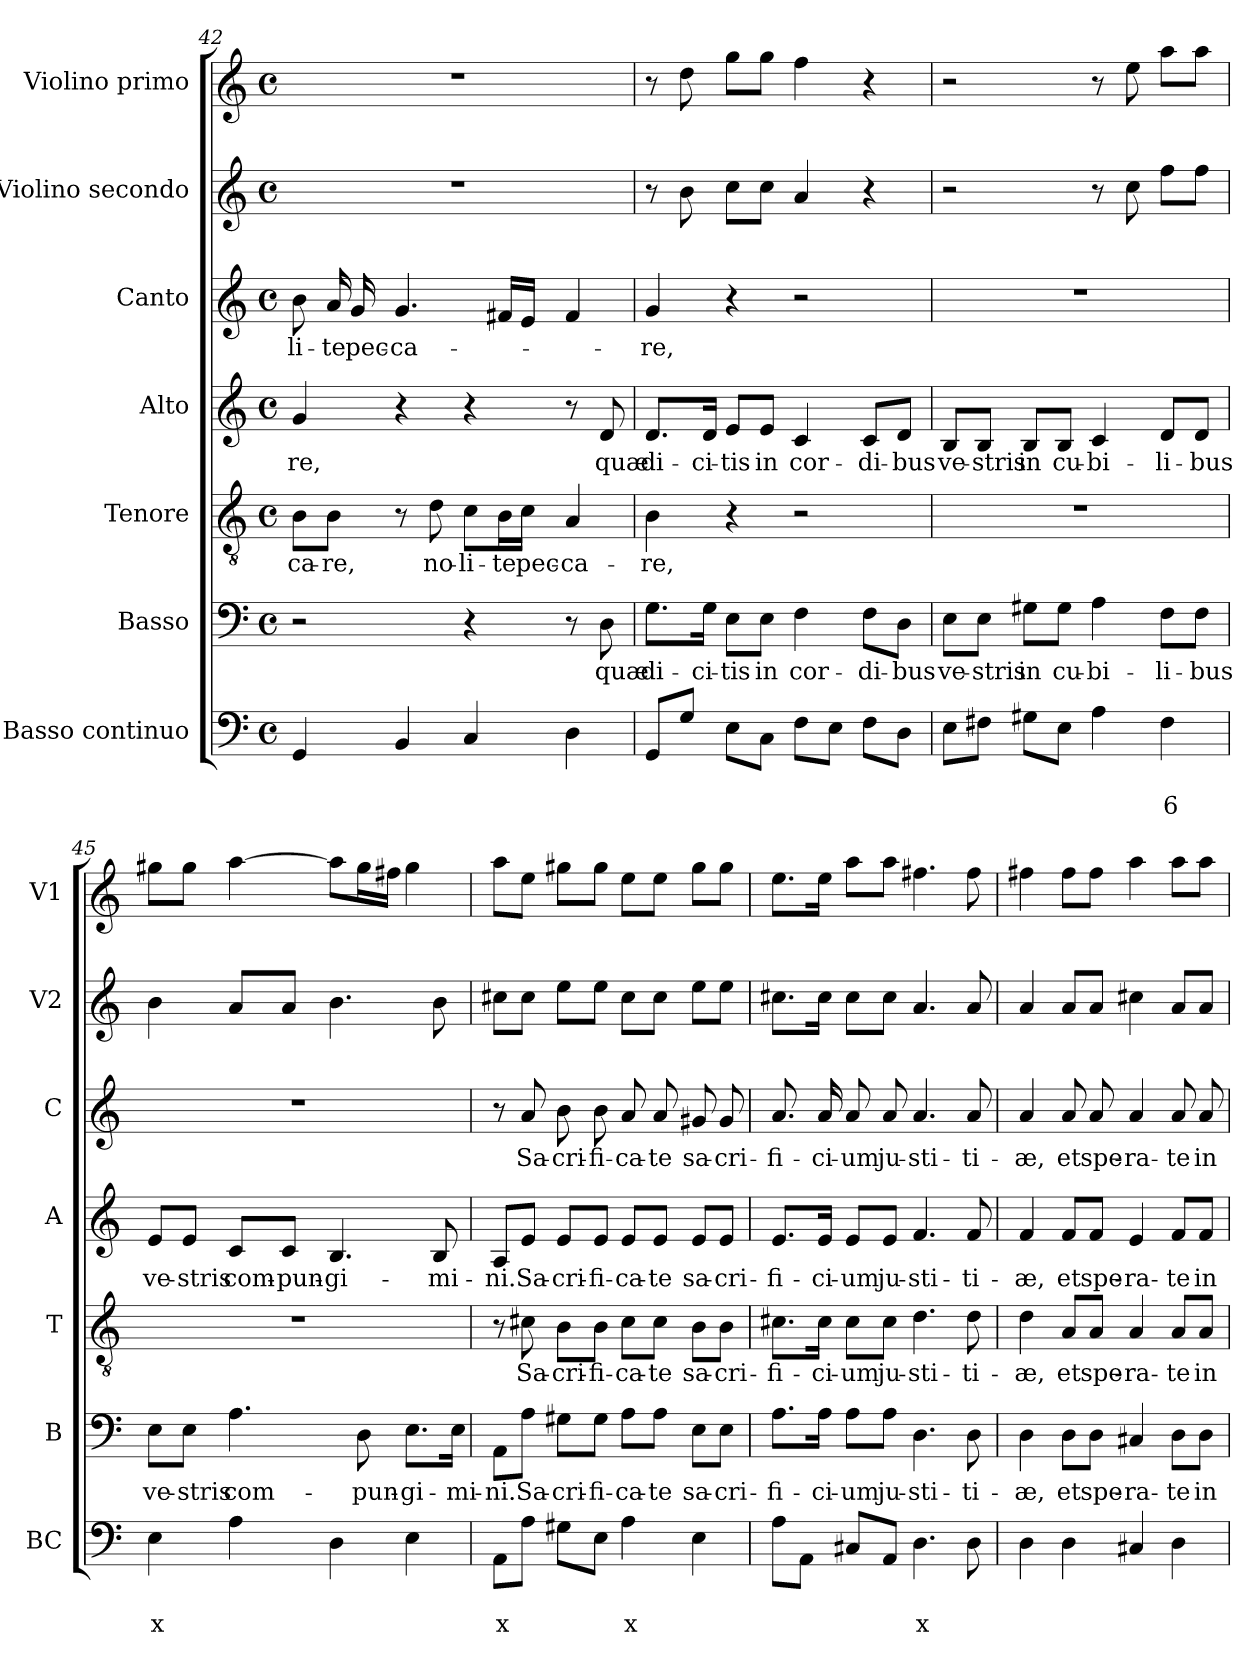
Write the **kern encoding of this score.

**kern	**text	**text	**kern	**text	**kern	**text	**kern	**text	**kern	**text	**kern	**kern
*part7	*part7	*part7	*part6	*part6	*part5	*part5	*part4	*part4	*part3	*part3	*part2	*part1
*staff7	*staff7	*staff7	*staff6	*staff6	*staff5	*staff5	*staff4	*staff4	*staff3	*staff3	*staff2	*staff1
*I"Basso continuo	*	*	*I"Basso	*	*I"Tenore	*	*I"Alto	*	*I"Canto	*	*I"Violino secondo	*I"Violino primo
*I'BC	*	*	*I'B	*	*I'T	*	*I'A	*	*I'C	*	*I'V2	*I'V1
!!LO:LB:g=z
*clefF4	*	*	*clefF4	*	*clefGv2	*	*clefG2	*	*clefG2	*	*clefG2	*clefG2
*k[]	*	*	*k[]	*	*k[]	*	*k[]	*	*k[]	*	*k[]	*k[]
*C:	*	*	*C:	*	*C:	*	*C:	*	*C:	*	*C:	*C:
*M4/4	*	*	*M4/4	*	*M4/4	*	*M4/4	*	*M4/4	*	*M4/4	*M4/4
*met(c)	*	*	*met(c)	*	*met(c)	*	*met(c)	*	*met(c)	*	*met(c)	*met(c)
=42	=42	=42	=42	=42	=42	=42	=42	=42	=42	=42	=42	=42
!	!	!	!	!	!	!LO:LY:b	!	!LO:LY:b	!	!LO:LY:b	!	!
4GG/	.	.	2r	.	8B\L	-ca-	4g/	-re,	8b\	-li-	1r	1r
!	!	!	!	!	!	!LO:LY:b	!	!	!	!LO:LY:b	!	!
.	.	.	.	.	8B\J	-re,	.	.	16a/	-te	.	.
!	!	!	!	!	!	!	!	!	!	!LO:LY:b	!	!
.	.	.	.	.	.	.	.	.	16g/	pec-	.	.
!	!	!	!	!	!	!	!	!	!	!LO:LY:b	!	!
4BB/	.	.	.	.	8r	.	4r	.	4.g/	-ca-	.	.
!	!	!	!	!	!	!LO:LY:b	!	!	!	!	!	!
.	.	.	.	.	8d\	no-	.	.	.	.	.	.
!	!	!	!	!	!	!LO:LY:b	!	!	!	!	!	!
4C/	.	.	4r	.	8c\L	-li-	4r	.	.	.	.	.
!	!	!	!	!	!	!LO:LY:b	!	!	!	!	!	!
.	.	.	.	.	16B\L	-te	.	.	16f#X/LL	.	.	.
!	!	!	!	!	!	!LO:LY:b	!	!	!	!	!	!
.	.	.	.	.	16c\JJ	pec-	.	.	16e/JJ	.	.	.
!	!	!	!	!	!	!LO:LY:b	!	!	!	!	!	!
4D\	.	.	8r	.	4A/	-ca-	8r	.	4f#/	.	.	.
!	!	!	!	!LO:LY:b	!	!	!	!LO:LY:b	!	!	!	!
.	.	.	8D\	quæ	.	.	8d/	quæ	.	.	.	.
=43	=43	=43	=43	=43	=43	=43	=43	=43	=43	=43	=43	=43
!	!	!	!	!LO:LY:b	!	!LO:LY:b	!	!LO:LY:b	!	!LO:LY:b	!	!
8GG/L	.	.	8.G\L	di-	4B\	-re,	8.d/L	di-	4g/	-re,	8r	8r
8G/J	.	.	.	.	.	.	.	.	.	.	8b\	8dd\
!	!	!	!	!LO:LY:b	!	!	!	!LO:LY:b	!	!	!	!
.	.	.	16G\Jk	-ci-	.	.	16d/Jk	-ci-	.	.	.	.
!	!	!	!	!LO:LY:b	!	!	!	!LO:LY:b	!	!	!	!
8E\L	.	.	8E\L	-tis	4r	.	8e/L	-tis	4r	.	8cc\L	8gg\L
!	!	!	!	!LO:LY:b	!	!	!	!LO:LY:b	!	!	!	!
8C\J	.	.	8E\J	in	.	.	8e/J	in	.	.	8cc\J	8gg\J
!	!	!	!	!LO:LY:b	!	!	!	!LO:LY:b	!	!	!	!
8F\L	.	.	4F\	cor-	2r	.	4c/	cor-	2r	.	4a/	4ff\
8E\J	.	.	.	.	.	.	.	.	.	.	.	.
!	!	!	!	!LO:LY:b	!	!	!	!LO:LY:b	!	!	!	!
8F\L	.	.	8F\L	-di-	.	.	8c/L	-di-	.	.	4r	4r
!	!	!	!	!LO:LY:b	!	!	!	!LO:LY:b	!	!	!	!
8D\J	.	.	8D\J	-bus	.	.	8d/J	-bus	.	.	.	.
=44	=44	=44	=44	=44	=44	=44	=44	=44	=44	=44	=44	=44
!	!	!	!	!LO:LY:b	!	!	!	!LO:LY:b	!	!	!	!
8E\L	.	.	8E\L	ve-	1r	.	8B/L	ve-	1r	.	2r	2r
!	!	!	!	!LO:LY:b	!	!	!	!LO:LY:b	!	!	!	!
8F#X\J	.	.	8E\J	-stris	.	.	8B/J	-stris	.	.	.	.
!	!	!	!	!LO:LY:b	!	!	!	!LO:LY:b	!	!	!	!
8G#X\L	.	.	8G#X\L	in	.	.	8B/L	in	.	.	.	.
!	!	!	!	!LO:LY:b	!	!	!	!LO:LY:b	!	!	!	!
8E\J	.	.	8G#\J	cu-	.	.	8B/J	cu-	.	.	.	.
!	!	!	!	!LO:LY:b	!	!	!	!LO:LY:b	!	!	!	!
4A\	.	.	4A\	-bi-	.	.	4c/	-bi-	.	.	8r	8r
.	.	.	.	.	.	.	.	.	.	.	8cc\	8ee\
!	!	!LO:LY:b	!	!LO:LY:b	!	!	!	!LO:LY:b	!	!	!	!
4F#\	.	6	8F\L	-li-	.	.	8d/L	-li-	.	.	8ff\L	8aa\L
!	!	!	!	!LO:LY:b	!	!	!	!LO:LY:b	!	!	!	!
.	.	.	8F\J	-bus	.	.	8d/J	-bus	.	.	8ff\J	8aa\J
=45	=45	=45	=45	=45	=45	=45	=45	=45	=45	=45	=45	=45
!	!	!LO:LY:b	!	!LO:LY:b	!	!	!	!LO:LY:b	!	!	!	!
4E\	.	x	8E\L	ve-	1r	.	8e/L	ve-	1r	.	4b\	8gg#X\L
!	!	!	!	!LO:LY:b	!	!	!	!LO:LY:b	!	!	!	!
.	.	.	8E\J	-stris	.	.	8e/J	-stris	.	.	.	8gg#\J
!	!	!	!	!LO:LY:b	!	!	!	!LO:LY:b	!	!	!	!
4A\	.	.	4.A\	com-	.	.	8c/L	com-	.	.	8a/L	[4aa\
!	!	!	!	!	!	!	!	!LO:LY:b	!	!	!	!
.	.	.	.	.	.	.	8c/J	-pun-	.	.	8a/J	.
!	!	!	!	!	!	!	!	!LO:LY:b	!	!	!	!
4D\	.	.	.	.	.	.	4.B/	-gi-	.	.	4.b\	8aa\L]
!	!	!	!	!LO:LY:b	!	!	!	!	!	!	!	!
.	.	.	8D\	-pun-	.	.	.	.	.	.	.	16gg#\L
.	.	.	.	.	.	.	.	.	.	.	.	16ff#X\JJ
!	!	!	!	!LO:LY:b	!	!	!	!	!	!	!	!
4E\	.	.	8.E\L	-gi-	.	.	.	.	.	.	.	4gg#\
!	!	!	!	!	!	!	!	!LO:LY:b	!	!	!	!
.	.	.	.	.	.	.	8B/	-mi-	.	.	8b\	.
!	!	!	!	!LO:LY:b	!	!	!	!	!	!	!	!
.	.	.	16E\Jk	-mi-	.	.	.	.	.	.	.	.
!!LO:PB:g=z
=46	=46	=46	=46	=46	=46	=46	=46	=46	=46	=46	=46	=46
!	!	!LO:LY:b	!	!LO:LY:b	!	!	!	!LO:LY:b	!	!	!	!
8AA\L	.	x	8AA\L	-ni.	8r	.	8A/L	-ni.	8r	.	8cc#X\L	8aa\L
!	!	!	!	!LO:LY:b	!	!LO:LY:b	!	!LO:LY:b	!	!LO:LY:b	!	!
8A\J	.	.	8A\J	Sa-	8c#X\	Sa-	8e/J	Sa-	8a/	Sa-	8cc#\J	8ee\J
!	!	!	!	!LO:LY:b	!	!LO:LY:b	!	!LO:LY:b	!	!LO:LY:b	!	!
8G#X\L	.	.	8G#X\L	-cri-	8B\L	-cri-	8e/L	-cri-	8b\	-cri-	8ee\L	8gg#X\L
!	!	!	!	!LO:LY:b	!	!LO:LY:b	!	!LO:LY:b	!	!LO:LY:b	!	!
8E\J	.	.	8G#\J	-fi-	8B\J	-fi-	8e/J	-fi-	8b\	-fi-	8ee\J	8gg#\J
!	!	!LO:LY:b	!	!LO:LY:b	!	!LO:LY:b	!	!LO:LY:b	!	!LO:LY:b	!	!
4A\	.	x	8A\L	-ca-	8c#\L	-ca-	8e/L	-ca-	8a/	-ca-	8cc#\L	8ee\L
!	!	!	!	!LO:LY:b	!	!LO:LY:b	!	!LO:LY:b	!	!LO:LY:b	!	!
.	.	.	8A\J	-te	8c#\J	-te	8e/J	-te	8a/	-te	8cc#\J	8ee\J
!	!	!	!	!LO:LY:b	!	!LO:LY:b	!	!LO:LY:b	!	!LO:LY:b	!	!
4E\	.	.	8E\L	sa-	8B\L	sa-	8e/L	sa-	8g#X/	sa-	8ee\L	8gg#\L
!	!	!	!	!LO:LY:b	!	!LO:LY:b	!	!LO:LY:b	!	!LO:LY:b	!	!
.	.	.	8E\J	-cri-	8B\J	-cri-	8e/J	-cri-	8g#/	-cri-	8ee\J	8gg#\J
=47	=47	=47	=47	=47	=47	=47	=47	=47	=47	=47	=47	=47
!	!	!	!	!LO:LY:b	!	!LO:LY:b	!	!LO:LY:b	!	!LO:LY:b	!	!
8A\L	.	.	8.A\L	-fi-	8.c#X\L	-fi-	8.e/L	-fi-	8.a/	-fi-	8.cc#X\L	8.ee\L
8AA\J	.	.	.	.	.	.	.	.	.	.	.	.
!	!	!	!	!LO:LY:b	!	!LO:LY:b	!	!LO:LY:b	!	!LO:LY:b	!	!
.	.	.	16A\Jk	-ci-	16c#\Jk	-ci-	16e/Jk	-ci-	16a/	-ci-	16cc#\Jk	16ee\Jk
!	!	!	!	!LO:LY:b	!	!LO:LY:b	!	!LO:LY:b	!	!LO:LY:b	!	!
8C#X/L	.	.	8A\L	-um	8c#\L	-um	8e/L	-um	8a/	-um	8cc#\L	8aa\L
!	!	!	!	!LO:LY:b	!	!LO:LY:b	!	!LO:LY:b	!	!LO:LY:b	!	!
8AA/J	.	.	8A\J	ju-	8c#\J	ju-	8e/J	ju-	8a/	ju-	8cc#\J	8aa\J
!	!	!LO:LY:b	!	!LO:LY:b	!	!LO:LY:b	!	!LO:LY:b	!	!LO:LY:b	!	!
4.D\	.	x	4.D\	-sti-	4.d\	-sti-	4.f/	-sti-	4.a/	-sti-	4.a/	4.ff#X\
!	!	!	!	!LO:LY:b	!	!LO:LY:b	!	!LO:LY:b	!	!LO:LY:b	!	!
8D\	.	.	8D\	-ti-	8d\	-ti-	8f/	-ti-	8a/	-ti-	8a/	8ff#\
=48	=48	=48	=48	=48	=48	=48	=48	=48	=48	=48	=48	=48
!	!	!	!	!LO:LY:b	!	!LO:LY:b	!	!LO:LY:b	!	!LO:LY:b	!	!
4D\	.	.	4D\	-æ,	4d\	-æ,	4f/	-æ,	4a/	-æ,	4a/	4ff#X\
!	!	!	!	!LO:LY:b	!	!LO:LY:b	!	!LO:LY:b	!	!LO:LY:b	!	!
4D\	.	.	8D\L	et	8A/L	et	8f/L	et	8a/	et	8a/L	8ff#\L
!	!	!	!	!LO:LY:b	!	!LO:LY:b	!	!LO:LY:b	!	!LO:LY:b	!	!
.	.	.	8D\J	spe-	8A/J	spe-	8f/J	spe-	8a/	spe-	8a/J	8ff#\J
!	!	!	!	!LO:LY:b	!	!LO:LY:b	!	!LO:LY:b	!	!LO:LY:b	!	!
4C#X/	.	.	4C#X/	-ra-	4A/	-ra-	4e/	-ra-	4a/	-ra-	4cc#X\	4aa\
!	!	!	!	!LO:LY:b	!	!LO:LY:b	!	!LO:LY:b	!	!LO:LY:b	!	!
4D\	.	.	8D\L	-te	8A/L	-te	8f/L	-te	8a/	-te	8a/L	8aa\L
!	!	!	!	!LO:LY:b	!	!LO:LY:b	!	!LO:LY:b	!	!LO:LY:b	!	!
.	.	.	8D\J	in	8A/J	in	8f/J	in	8a/	in	8a/J	8aa\J
=	=	=	=	=	=	=	=	=	=	=	=	=
*-	*-	*-	*-	*-	*-	*-	*-	*-	*-	*-	*-	*-
